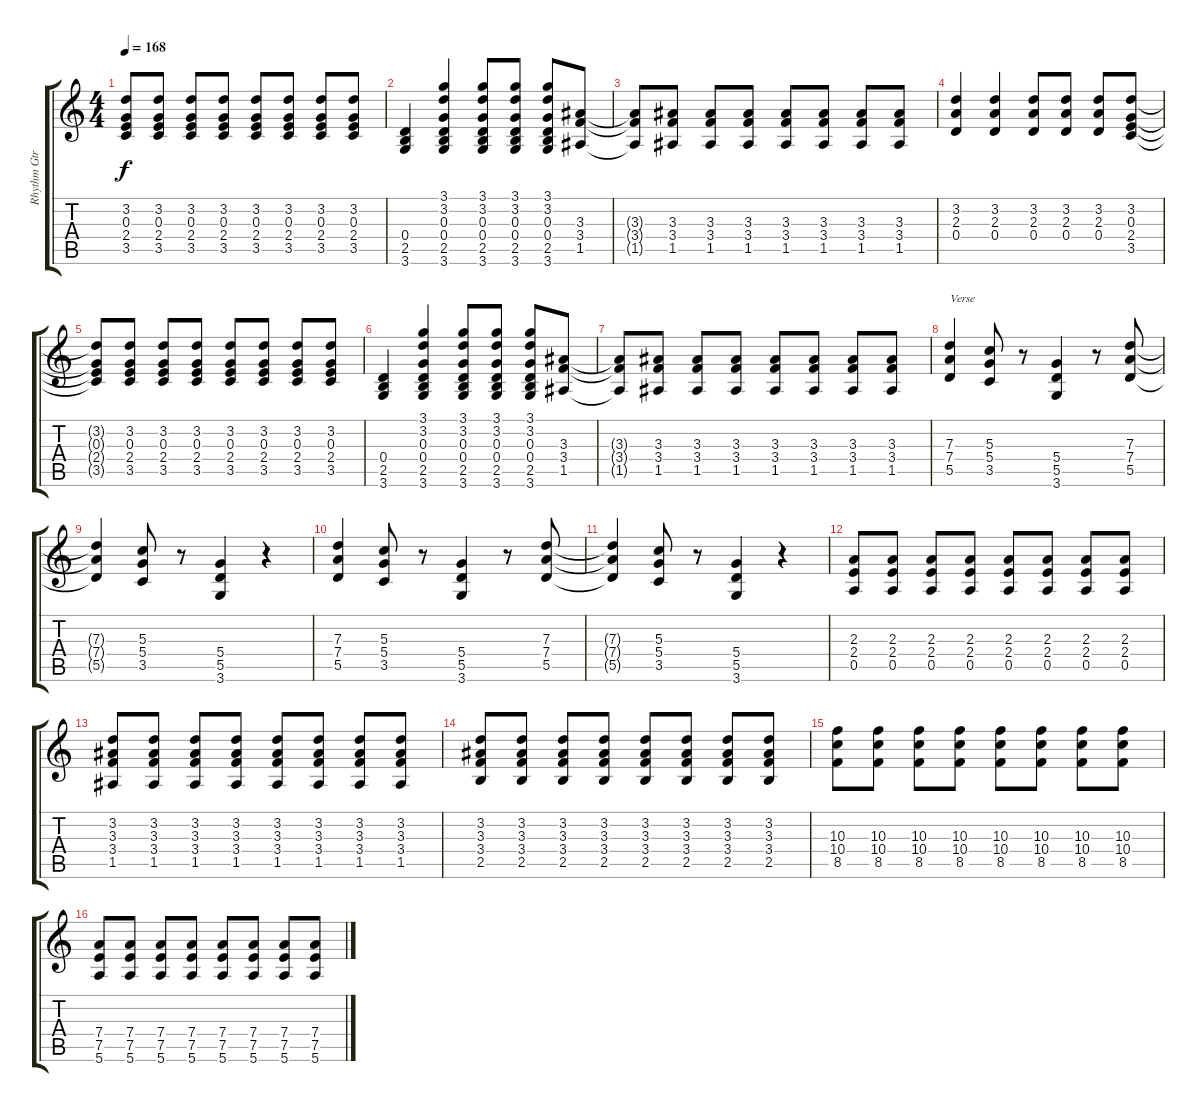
\track ("Rhythm Gtr." "Rhythm Gtr") {instrument overdrivenguitar}
\staff {score tabs}
\tuning (E4 B3 G3 D3 A2 E2) {hide}
\ts (4 4)
\tempo 168
\clef g2
\ks c
(3.2{t} 0.3{t} 2.4{t} 3.5{t}).8{dy f} (3.2 0.3 2.4 3.5).8 (3.2 0.3 2.4 3.5).8 (3.2 0.3 2.4 3.5).8 (3.2 0.3 2.4 3.5).8 (3.2 0.3 2.4 3.5).8 (3.2 0.3 2.4 3.5).8 (3.2 0.3 2.4 3.5).8 |
(0.4 2.5 3.6).4 (3.1 3.2 0.3 0.4 2.5 3.6).4 (3.1 3.2 0.3 0.4 2.5 3.6).8 (3.1 3.2 0.3 0.4 2.5 3.6).8 (3.1 3.2 0.3 0.4 2.5 3.6).8 (3.3 3.4 1.5).8 |
(3.3{t} 3.4{t} 1.5{t}).8 (3.3 3.4 1.5).8 (3.3 3.4 1.5).8 (3.3 3.4 1.5).8 (3.3 3.4 1.5).8 (3.3 3.4 1.5).8 (3.3 3.4 1.5).8 (3.3 3.4 1.5).8 |
(3.2 2.3 0.4).4 (3.2 2.3 0.4).4 (3.2 2.3 0.4).8 (3.2 2.3 0.4).8 (3.2 2.3 0.4).8 (3.2 0.3 2.4 3.5).8 |
(3.2{t} 0.3{t} 2.4{t} 3.5{t}).8 (3.2 0.3 2.4 3.5).8 (3.2 0.3 2.4 3.5).8 (3.2 0.3 2.4 3.5).8 (3.2 0.3 2.4 3.5).8 (3.2 0.3 2.4 3.5).8 (3.2 0.3 2.4 3.5).8 (3.2 0.3 2.4 3.5).8 |
(0.4 2.5 3.6).4 (3.1 3.2 0.3 0.4 2.5 3.6).4 (3.1 3.2 0.3 0.4 2.5 3.6).8 (3.1 3.2 0.3 0.4 2.5 3.6).8 (3.1 3.2 0.3 0.4 2.5 3.6).8 (3.3 3.4 1.5).8 |
(3.3{t} 3.4{t} 1.5{t}).8 (3.3 3.4 1.5).8 (3.3 3.4 1.5).8 (3.3 3.4 1.5).8 (3.3 3.4 1.5).8 (3.3 3.4 1.5).8 (3.3 3.4 1.5).8 (3.3 3.4 1.5).8 |
(7.3 7.4 5.5).4{txt "Verse"} (5.3 5.4 3.5).8 r.8 (5.4 5.5 3.6).4 r.8 (7.3 7.4 5.5).8 |
(7.3{t} 7.4{t} 5.5{t}).4 (5.3 5.4 3.5).8 r.8 (5.4 5.5 3.6).4 r.4 |
(7.3 7.4 5.5).4 (5.3 5.4 3.5).8 r.8 (5.4 5.5 3.6).4 r.8 (7.3 7.4 5.5).8 |
(7.3{t} 7.4{t} 5.5{t}).4 (5.3 5.4 3.5).8 r.8 (5.4 5.5 3.6).4 r.4 |
(2.3 2.4 0.5).8 (2.3 2.4 0.5).8 (2.3 2.4 0.5).8 (2.3 2.4 0.5).8 (2.3 2.4 0.5).8 (2.3 2.4 0.5).8 (2.3 2.4 0.5).8 (2.3 2.4 0.5).8 |
(3.2 3.3 3.4 1.5).8 (3.2 3.3 3.4 1.5).8 (3.2 3.3 3.4 1.5).8 (3.2 3.3 3.4 1.5).8 (3.2 3.3 3.4 1.5).8 (3.2 3.3 3.4 1.5).8 (3.2 3.3 3.4 1.5).8 (3.2 3.3 3.4 1.5).8 |
(3.2 3.3 3.4 2.5).8 (3.2 3.3 3.4 2.5).8 (3.2 3.3 3.4 2.5).8 (3.2 3.3 3.4 2.5).8 (3.2 3.3 3.4 2.5).8 (3.2 3.3 3.4 2.5).8 (3.2 3.3 3.4 2.5).8 (3.2 3.3 3.4 2.5).8 |
(10.3 10.4 8.5).8 (10.3 10.4 8.5).8 (10.3 10.4 8.5).8 (10.3 10.4 8.5).8 (10.3 10.4 8.5).8 (10.3 10.4 8.5).8 (10.3 10.4 8.5).8 (10.3 10.4 8.5).8 |
(7.4 7.5 5.6).8 (7.4 7.5 5.6).8 (7.4 7.5 5.6).8 (7.4 7.5 5.6).8 (7.4 7.5 5.6).8 (7.4 7.5 5.6).8 (7.4 7.5 5.6).8 (7.4 7.5 5.6).8
